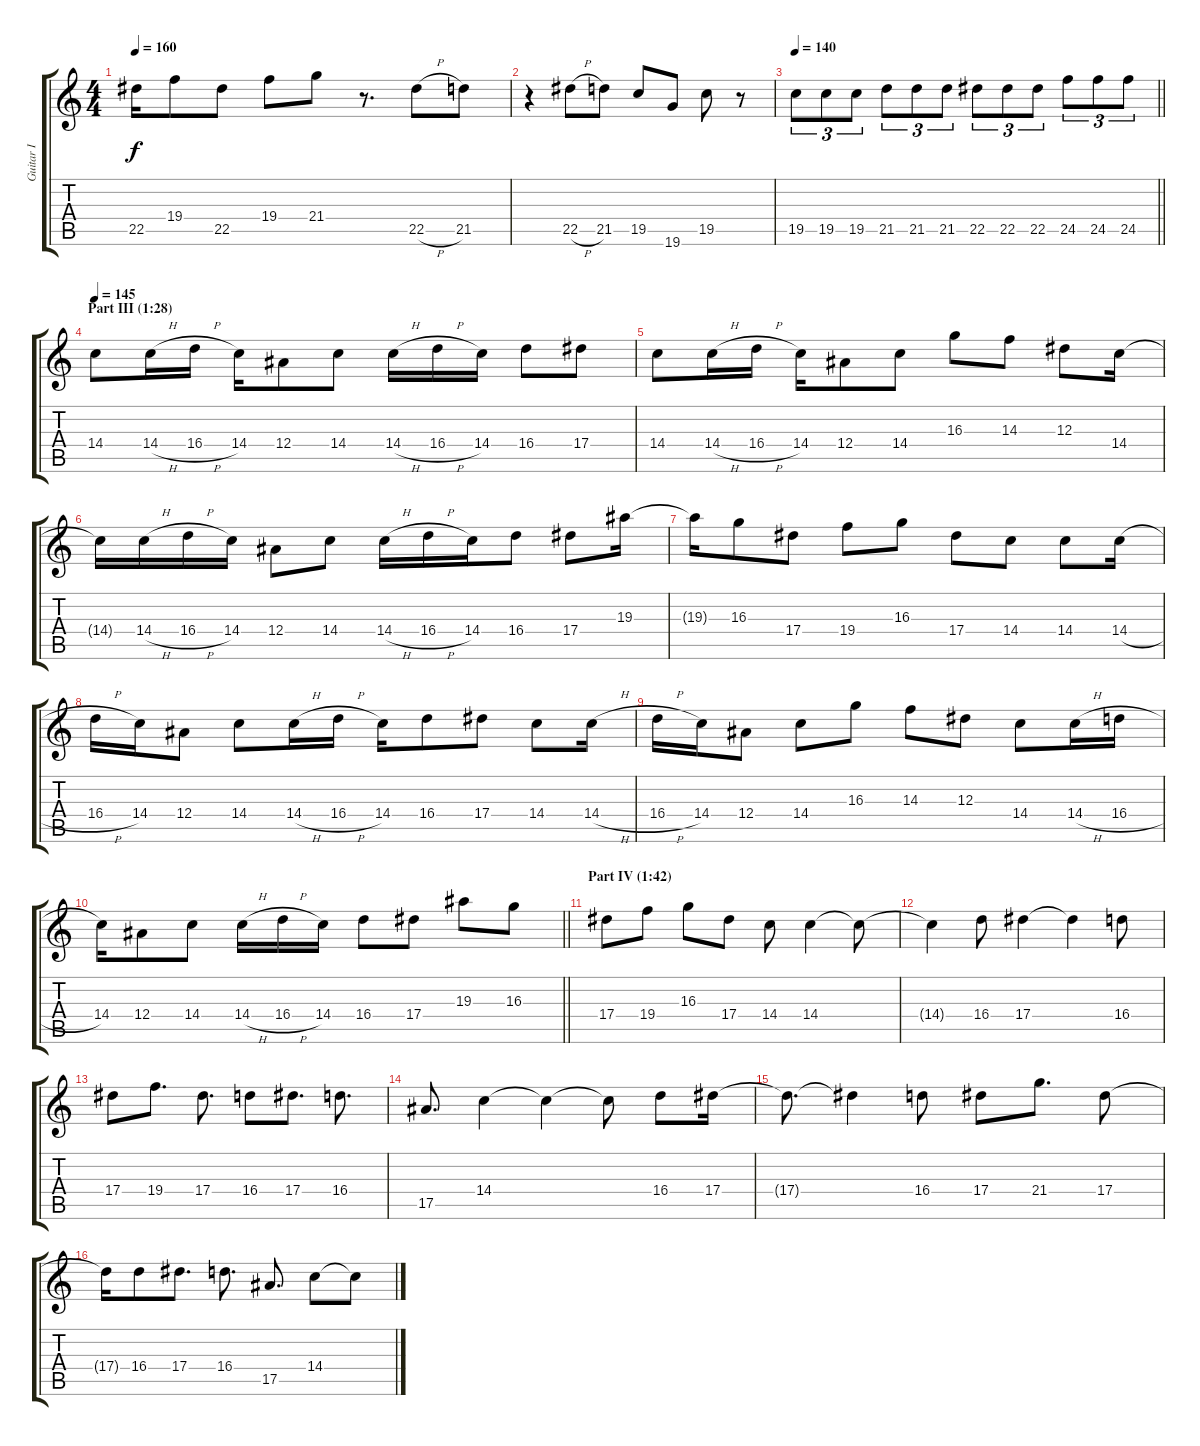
\track ("Guitar I" "Guitar I") {instrument distortionguitar}
\staff {score tabs}
\tuning (C4 G3 Eb3 Bb2 F2 C2) {hide}
\ts (4 4)
\tempo 160
\clef g2
\ks c
22.5{t}.16{dy f} 19.4.8 22.5.8 19.4.8 21.4.8 r.8{d} 22.5{h}.8 21.5.8 |
r.4 22.5{h}.8 21.5.8 19.5.8 19.6.8 19.5.8 r.8 |
\tempo 140
\barLineRight lightlight
19.5.8{tu (3 2)} 19.5.8{tu (3 2)} 19.5.8{tu (3 2)} 21.5.8{tu (3 2)} 21.5.8{tu (3 2)} 21.5.8{tu (3 2)} 22.5.8{tu (3 2)} 22.5.8{tu (3 2)} 22.5.8{tu (3 2)} 24.5.8{tu (3 2)} 24.5.8{tu (3 2)} 24.5.8{tu (3 2)} |
\section ("" "Part III (1:28)")
\tempo 145
14.4.8 14.4{h}.16 16.4{h}.16 14.4.16 12.4.8 14.4.8 14.4{h}.16 16.4{h}.16 14.4.16 16.4.8 17.4.8 |
14.4.8 14.4{h}.16 16.4{h}.16 14.4.16 12.4.8 14.4.8 16.3.8 14.3.8 12.3.8 14.4.16 |
14.4{t}.16 14.4{h}.16 16.4{h}.16 14.4.16 12.4.8 14.4.8 14.4{h}.16 16.4{h}.16 14.4.16 16.4.8 17.4.8 19.3.16 |
19.3{t}.16 16.3.8 17.4.8 19.4.8 16.3.8 17.4.8 14.4.8 14.4.8 14.4{h}.16 |
16.4{h}.16 14.4.16 12.4.8 14.4.8 14.4{h}.16 16.4{h}.16 14.4.16 16.4.8 17.4.8 14.4.8 14.4{h}.16 |
16.4{h}.16 14.4.16 12.4.8 14.4.8 16.3.8 14.3.8 12.3.8 14.4.8 14.4{h}.16 16.4{h}.16 |
\barLineRight lightlight
14.4.16 12.4.8 14.4.8 14.4{h}.16 16.4{h}.16 14.4.16 16.4.8 17.4.8 19.3.8 16.3.8 |
\section ("" "Part IV (1:42)")
17.4.8 19.4.8 16.3.8 17.4.8 14.4.8 14.4.4 14.4{t}.8 |
14.4{t}.4 16.4.8 17.4.4 17.4{t}.4 16.4.8 |
17.4.8 19.4.8{d} 17.4.8{d} 16.4.8 17.4.8{d} 16.4.8{d} |
17.5.8{d} 14.4.4 14.4{t}.4 14.4{t}.8 16.4.8 17.4.16 |
17.4{t}.8{d} 17.4{t}.4 16.4.8 17.4.8 21.4.8{d} 17.4.8 |
17.4{t}.16 16.4.8 17.4.8{d} 16.4.8{d} 17.5.8{d} 14.4.8 14.4{t}.8
